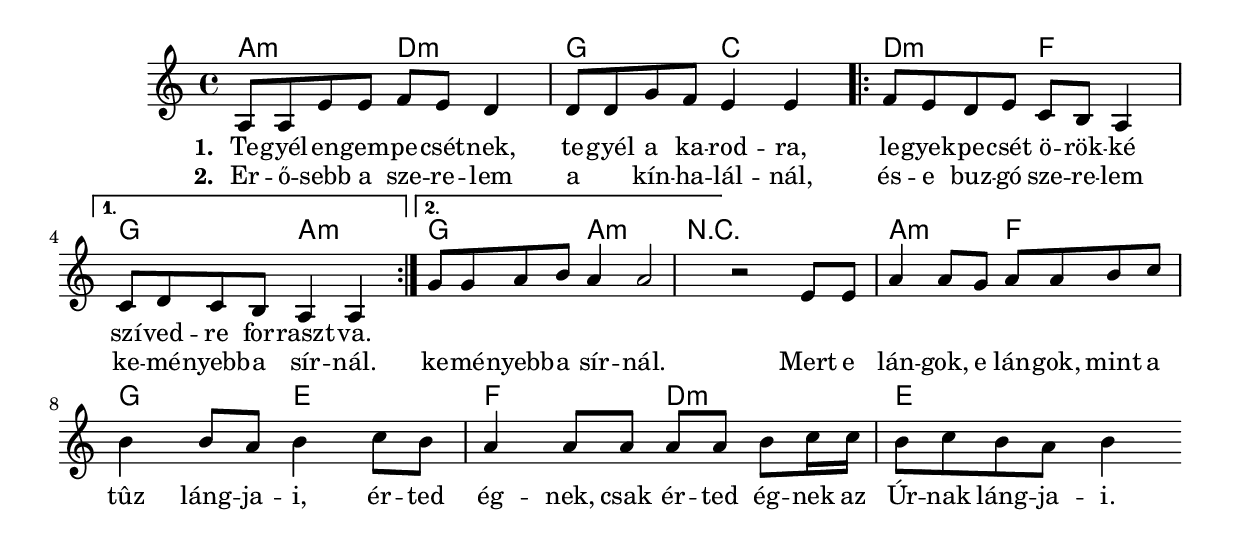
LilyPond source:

\include "deutsch.ly"
\transpose h a {
<<
  \chords {
\germanChords
  h2:m e:m a d
  e:m g a h:m
        a h:m r1
  h2:m g a fis
  g e:m fis
  }
\transpose d h {
\relative d {
\key d \minor
d8 d a' a b a g4
  g8 g c b a4 a
    \repeat volta 2 {b8 a g a f e d4}
  \alternative {
  {f8 g f e d4 d}
  {c'8 c d e d4 d2 }  % 2va4
  }

  r

  a8 a d4 d8 c d d e f e4 e8 d e4 % 
  f8 e d4 d8 d d d e f16 f e8 f e d e4


  % d8 c d4 d8 c d d e f e4 e8 d e4 % Miskolci Ámen
  % f8 e f4 f8 f g f e d e f e d e4 %

  % a8 c d4 d8 c d d e f e4 e8 d e4 % Egresi Anna
  % a,8 c d4 d8 d g f e d e f e d e %

  % a8 c d4 d8 c d d d f e4 e8 d cis4 % Varga Rita
  % a8 c d4 d16 d a c d4 d8 f e e e d cis4 %
}
}


\addlyrics {
    \set stanza = #"1. " Te -- gyél --  en -- gem  -- pe -- csét -- nek,
    te -- gyél a ka -- rod -- ra,  le -- gyek  -- pe -- csét
      ö -- rök -- ké  szí -- ved -- re for -- raszt -- va.}

     \addlyrics {

        \set stanza = #"2. " Er -- ő -- sebb a sze -- re -- lem a _ kín -- ha -- lál -- nál,
    és --  e buz -- gó sze -- re -- lem
      ke -- mé -- nyebb --  a sír -- nál.
      ke -- mé -- nyebb --  a sír -- nál.

      Mert e lán -- gok, e  lán -- gok,  mint a tûz láng -- ja -- i, 
      ér -- ted ég -- nek,  csak ér -- ted ég -- nek az Úr -- nak láng -- ja -- i.

      Ten -- ger el  -- nem bo -- rít -- ja,
    sok  -- víz el  -- nem olt -- ja,
    Iste -- nem -- nek  -- sze -- rel -- mét
      sok  -- kincs nem  -- pó -- tol -- ja.}
>>
}
instru = \relative c' {
  \key c \major
  c c d e h h c c d d e fis g g g g
  c, c d e h h c c d d e fis g g g g
}
